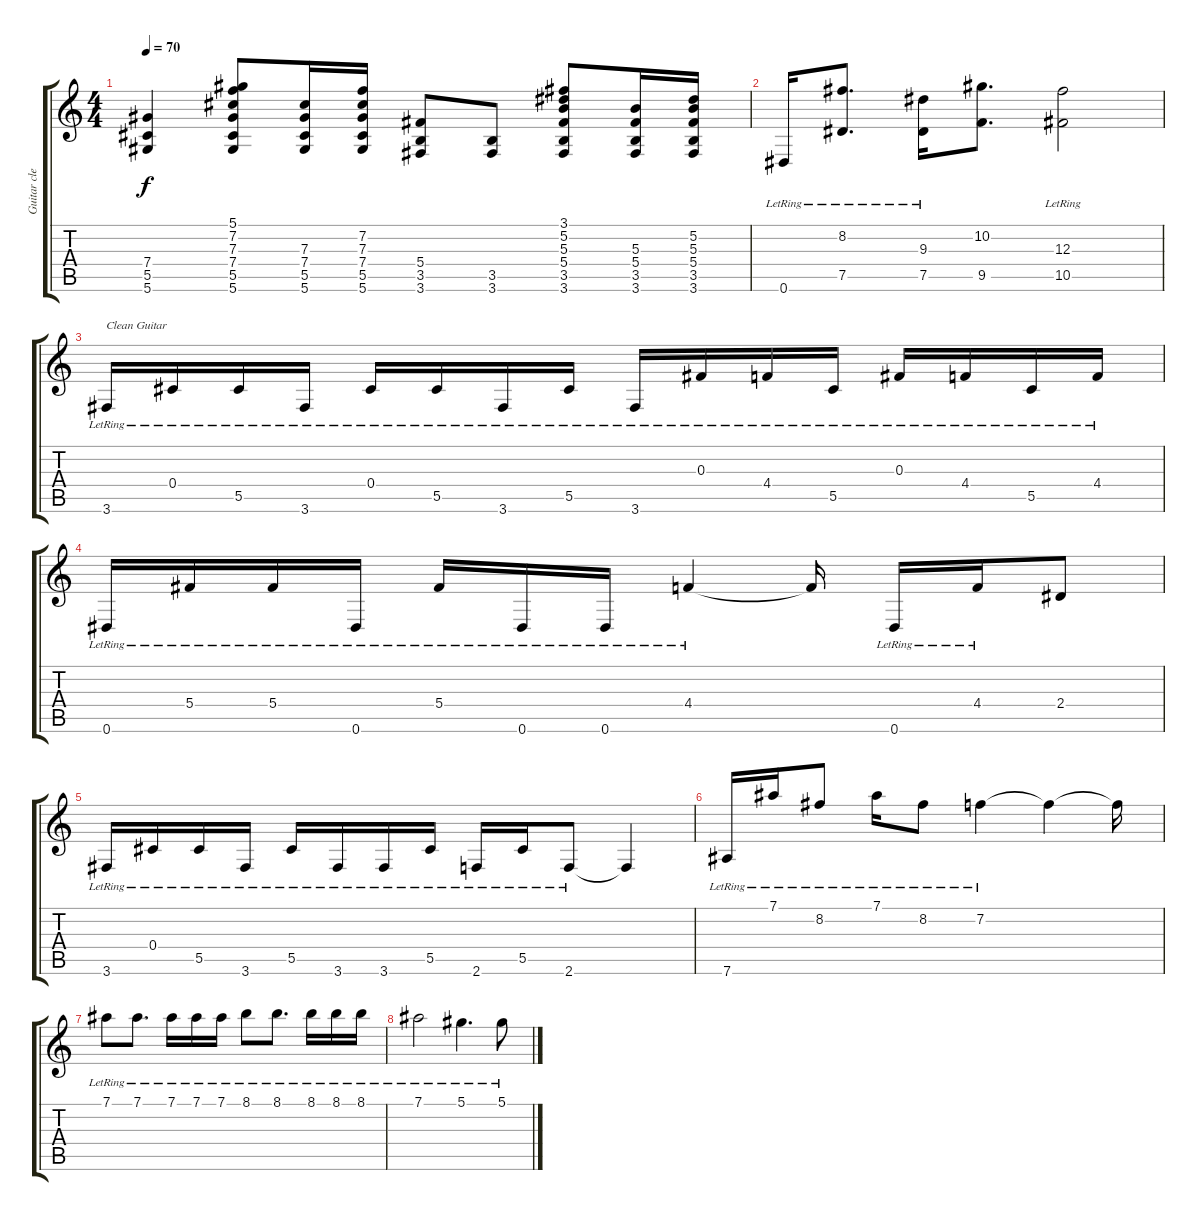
\track ("Guitar clean (Jade)" "Guitar cle") {instrument electricguitarjazz}
\staff {score tabs}
\tuning (Eb4 Bb3 Gb3 Db3 Ab2 Eb2) {hide}
\ts (4 4)
\tempo 70
\clef g2
\ks c
(7.4 5.5 5.6).4{dy f} (5.1 7.2 7.3 7.4 5.5 5.6).8 (7.3 7.4 5.5 5.6).16 (7.2 7.3 7.4 5.5 5.6).16 (5.4 3.5 3.6).8 (3.5 3.6).8 (3.1 5.2 5.3 5.4 3.5 3.6).8 (5.3 5.4 3.5 3.6).16 (5.2 5.3 5.4 3.5 3.6).16 |
0.6{lr}.16 (8.2 7.5{lr}).8{d} (9.3{lr} 7.5).16 (10.2 9.5).8{d} (12.3 10.5{lr}).2 |
3.6{lr}.16{txt "Clean Guitar"} 0.4{lr}.16 5.5{lr}.16 3.6{lr}.16 0.4{lr}.16 5.5{lr}.16 3.6{lr}.16 5.5{lr}.16 3.6{lr}.16 0.3{lr}.16 4.4{lr}.16 5.5{lr}.16 0.3{lr}.16 4.4{lr}.16 5.5{lr}.16 4.4{lr}.16 |
0.6{lr}.16 5.4{lr}.16 5.4{lr}.16 0.6{lr}.16 5.4{lr}.16 0.6{lr}.16 0.6{lr}.16 4.4{lr}.4 4.4{t}.16 0.6{lr}.16 4.4{lr}.16 2.4.8 |
3.6{lr}.16 0.4{lr}.16 5.5{lr}.16 3.6{lr}.16 5.5{lr}.16 3.6{lr}.16 3.6{lr}.16 5.5{lr}.16 2.6{lr}.16 5.5{lr}.16 2.6{lr}.8 2.6{t}.4 |
7.6{lr}.16 7.1{lr}.16 8.2{lr}.8 7.1{lr}.16 8.2{lr}.8 7.2{lr}.4 7.2{t}.4 7.2{t}.16 |
7.1{lr}.8 7.1{lr}.8{d} 7.1{lr}.16 7.1{lr}.16 7.1{lr}.16 8.1{lr}.8 8.1{lr}.8{d} 8.1{lr}.16 8.1{lr}.16 8.1{lr}.16 |
7.1{lr}.2 5.1{lr}.4{d} 5.1{lr}.8
